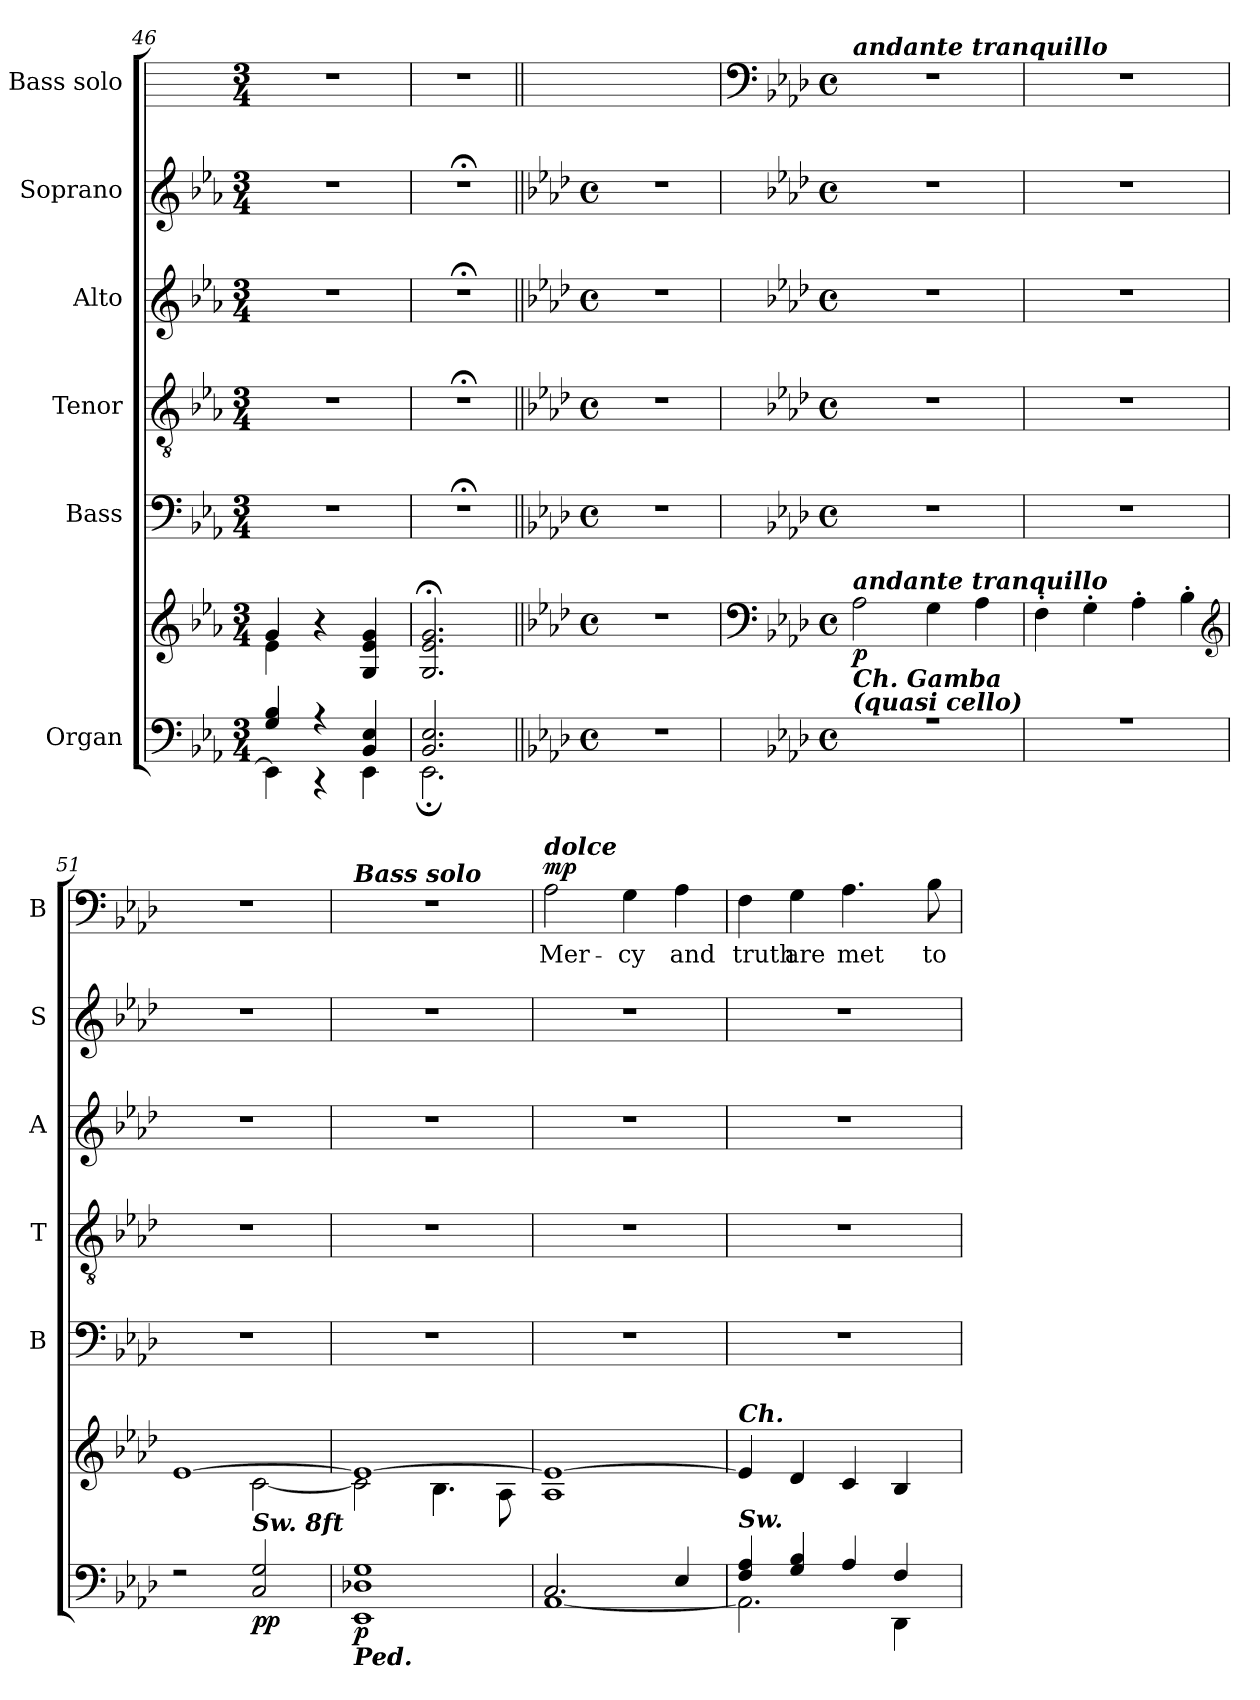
**kern	**kern	**dynam	**kern	**kern	**kern	**kern	**kern	**text	**dynam
*part6	*part6	*part6	*part5	*part4	*part3	*part2	*part1	*part1	*part1
*staff7	*staff6	*staff6/7	*staff5	*staff4	*staff3	*staff2	*staff1	*staff1	*staff1
*I"Organ	*	*	*I"Bass	*I"Tenor	*I"Alto	*I"Soprano	*I"Bass solo	*	*
*	*	*	*I'B	*I'T	*I'A	*I'S	*I'B	*	*
*clefF4	*clefG2	*	*clefF4	*clefGv2	*clefG2	*clefG2	*	*	*
*k[b-e-a-]	*k[b-e-a-]	*	*k[b-e-a-]	*k[b-e-a-]	*k[b-e-a-]	*k[b-e-a-]	*	*	*
*E-:	*E-:	*	*E-:	*E-:	*E-:	*E-:	*	*	*
*M3/4	*M3/4	*	*M3/4	*M3/4	*M3/4	*M3/4	*M3/4	*	*
=46	=46	=46	=46	=46	=46	=46	=46	=46	=46
*^	*^	*	*	*	*	*	*	*	*
!	!	!	!	!	!LO:N:vis=1	!LO:N:vis=1	!LO:N:vis=1	!LO:N:vis=1	!	!	!
4G/ 4B-/	4EE-\]	4g	4e-\	.	2.r	2.r	2.r	2.r	2.r	.	.
4r	4r	4r	4ryy	.	.	.	.	.	.	.	.
4BB-/ 4E-/	4EE-\	4G 4e- 4g	4ryy	.	.	.	.	.	.	.	.
=47	=47	=47	=47	=47	=47	=47	=47	=47	=47	=47	=47
!	!	!	!LO:N:vis=1	!	!LO:N:vis=1	!LO:N:vis=1	!LO:N:vis=1	!LO:N:vis=1	!	!	!
2.BB-/ 2.E-/	2.EE-;\	2.G;< 2.e-;< 2.g;<	2.ryy	.	2.r;<	2.r;<	2.r;<	2.r;<	2.r	.	.
*v	*v	*	*	*	*	*	*	*	*	*	*
*	*v	*v	*	*	*	*	*	*	*	*
=48||	=48||	=48||	=48||	=48||	=48||	=48||	=48||	=48||	=48||
*k[b-e-a-d-]	*k[b-e-a-d-]	*	*k[b-e-a-d-]	*k[b-e-a-d-]	*k[b-e-a-d-]	*k[b-e-a-d-]	*	*	*
*A-:	*A-:	*	*A-:	*A-:	*A-:	*A-:	*	*	*
*M4/4	*M4/4	*	*M4/4	*M4/4	*M4/4	*M4/4	*	*	*
*met(c)	*met(c)	*	*met(c)	*met(c)	*met(c)	*met(c)	*	*	*
1r	1r	.	1r	1r	1r	1r	1ryy	.	.
!!LO:LB:g=z
=49	=49	=49	=49	=49	=49	=49	=49	=49	=49
*	*clefF4	*	*	*	*	*	*clefF4	*	*
*	*	*	*	*	*	*	*k[b-e-a-d-]	*	*
*	*	*	*	*	*	*	*A-:	*	*
*M4/4	*M4/4	*	*M4/4	*M4/4	*M4/4	*M4/4	*M4/4	*	*
*met(c)	*met(c)	*	*met(c)	*met(c)	*met(c)	*met(c)	*met(c)	*	*
*^	*^	*	*	*	*	*	*	*	*
!	!	!	!	!	!	!	!	!	!LO:TX:a:Bi:t=andante tranquillo	!	!
!	!	!LO:TX:a:Bi:t=andante tranquillo	!	!	!	!	!	!	!	!	!
!	!	!LO:TX:b:Bi:t=Ch. Gamba\n(quasi cello)	!	!	!	!	!	!	!	!	!
!	!	!	!	!LO:DY:b	!	!	!	!	!	!	!
1r	1ryy	2A-\	1ryy	p	1r	1r	1r	1r	1r	.	.
.	.	4G\	.	.	.	.	.	.	.	.	.
.	.	4A-\	.	.	.	.	.	.	.	.	.
=50	=50	=50	=50	=50	=50	=50	=50	=50	=50	=50	=50
1r	1ryy	4F'\	1ryy	.	1r	1r	1r	1r	1r	.	.
.	.	4G'\	.	.	.	.	.	.	.	.	.
.	.	4A-'\	.	.	.	.	.	.	.	.	.
.	.	4B-'\	.	.	.	.	.	.	.	.	.
*	*	*clefG2	*	*	*	*	*	*	*	*	*
=51	=51	=51	=51	=51	=51	=51	=51	=51	=51	=51	=51
2r	1ryy	[1e-/	2ryy	.	1r	1r	1r	1r	1r	.	.
!LO:TX:a:Bi:t=Sw. 8ft	!	!	!	!	!	!	!	!	!	!	!
!	!	!	!	!LO:DY:b=2	!	!	!	!	!	!	!
!	!	!	!	!LO:DY:n=1:b	!	!	!	!	!	!	!
2C/ 2G/	.	.	[2c\	p p	.	.	.	.	.	.	.
=52	=52	=52	=52	=52	=52	=52	=52	=52	=52	=52	=52
!	!	!	!	!	!	!	!	!	!LO:TX:a:Bi:t=Bass solo	!	!
!LO:TX:b:Bi:t=Ped.	!	!	!	!	!	!	!	!	!	!	!
!	!	!	!	!LO:DY:b=2	!	!	!	!	!	!	!
1D-X/ 1G/	1EE-\	1e-/_	2c\]	p	1r	1r	1r	1r	1r	.	.
.	.	.	4.B-\	.	.	.	.	.	.	.	.
.	.	.	8A-\	.	.	.	.	.	.	.	.
=53	=53	=53	=53	=53	=53	=53	=53	=53	=53	=53	=53
!	!	!	!	!	!	!	!	!	!LO:TX:a:Bi:t=dolce	!	!
!	!	!	!	!	!	!	!	!	!	!LO:LY:b	!LO:DY:b
2.C/	[1AA-\	1e-/_	1A-\	.	1r	1r	1r	1r	2A-	Mer-	mp
!	!	!	!	!	!	!	!	!	!	!LO:LY:b	!
.	.	.	.	.	.	.	.	.	4G	-cy	.
!	!	!	!	!	!	!	!	!	!	!LO:LY:b	!
4E-/	.	.	.	.	.	.	.	.	4A-	and	.
=54	=54	=54	=54	=54	=54	=54	=54	=54	=54	=54	=54
!	!	!LO:TX:a:Bi:t=Ch.	!	!	!	!	!	!	!	!	!
!LO:TX:a:Bi:t=Sw.	!	!	!	!	!	!	!	!	!	!	!
!	!	!	!	!	!	!	!	!	!	!LO:LY:b	!
4F/ 4A-/	2.AA-\]	4e-/]	1ryy	.	1r	1r	1r	1r	4F	truth	.
!	!	!	!	!	!	!	!	!	!	!LO:LY:b	!
4G/ 4B-/	.	4d-/	.	.	.	.	.	.	4G	are	.
!	!	!	!	!	!	!	!	!	!	!LO:LY:b	!
4A-/	.	4c/	.	.	.	.	.	.	4.A-	met	.
4F/	4DD-\	4B-/	.	.	.	.	.	.	.	.	.
!	!	!	!	!	!	!	!	!	!	!LO:LY:b	!
.	.	.	.	.	.	.	.	.	8B-	to-	.
*v	*v	*	*	*	*	*	*	*	*	*	*
*	*v	*v	*	*	*	*	*	*	*	*
=	=	=	=	=	=	=	=	=	=
*-	*-	*-	*-	*-	*-	*-	*-	*-	*-
